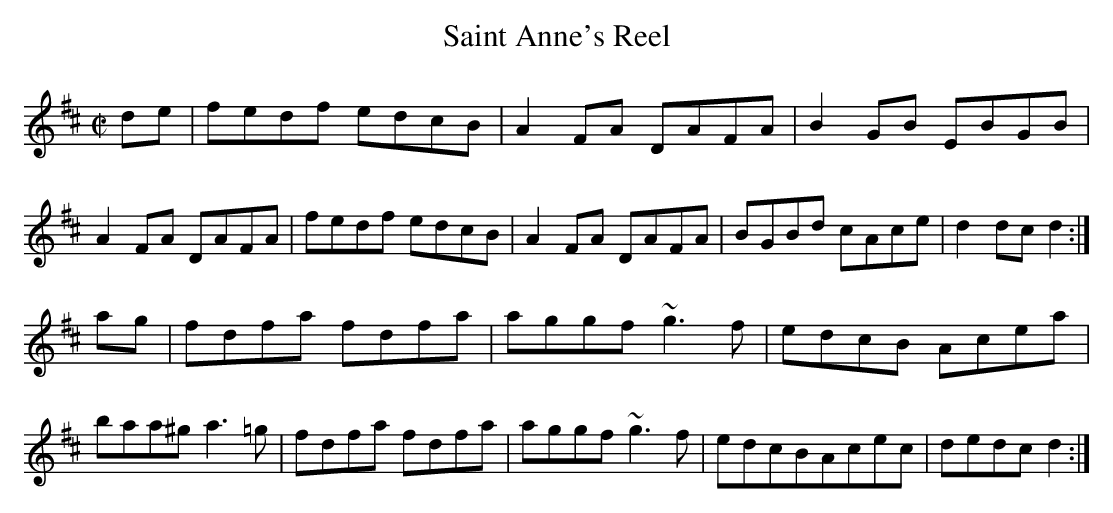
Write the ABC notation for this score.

X:1
T:Saint Anne's Reel
M:C|
L:1/8
E:7
K:D
de|fedf edcB|A2 FA DAFA|B2GB EBGB|A2 FA DAFA|fedf edcB|A2 FA DAFA|BGBd cAce|d2 dc d2:|
ag|fdfa fdfa|aggf~g3f|edcB Acea|baa^g a3=g|fdfa fdfa|aggf~g3f|edcBAcec|dedc d2:|
